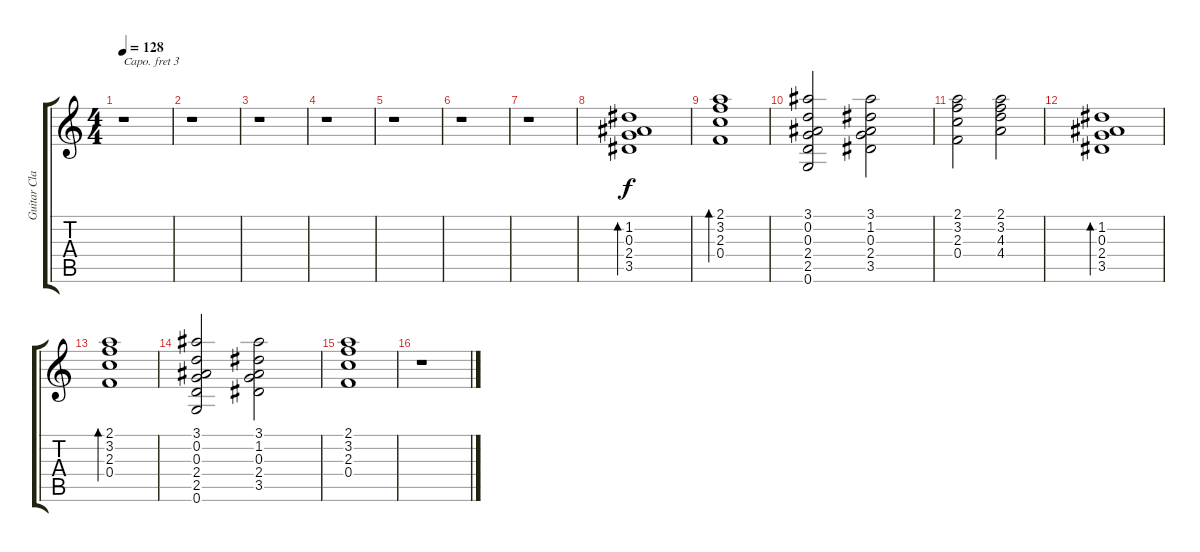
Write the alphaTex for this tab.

\track ("Guitar Clair" "Guitar Cla") {instrument acousticguitarsteel}
\staff {score tabs}
\capo 3
\tuning (E4 B3 G3 D3 A2 E2) {hide}
\ts (4 4)
\tempo 128
\clef g2
\ks c
r.1{dy f} |
r.1 |
r.1 |
r.1 |
r.1 |
r.1 |
r.1 |
(1.2 0.3 2.4 3.5).1{bd 240} |
(2.1 3.2 2.3 0.4).1{bd 240} |
(3.1 0.2 0.3 2.4 2.5 0.6).2 (3.1 1.2 0.3 2.4 3.5).2 |
(2.1 3.2 2.3 0.4).2 (2.1 3.2 4.3 4.4).2 |
(1.2 0.3 2.4 3.5).1{bd 240} |
(2.1 3.2 2.3 0.4).1{bd 240} |
(3.1 0.2 0.3 2.4 2.5 0.6).2 (3.1 1.2 0.3 2.4 3.5).2 |
(2.1 3.2 2.3 0.4).1 |
r.1
